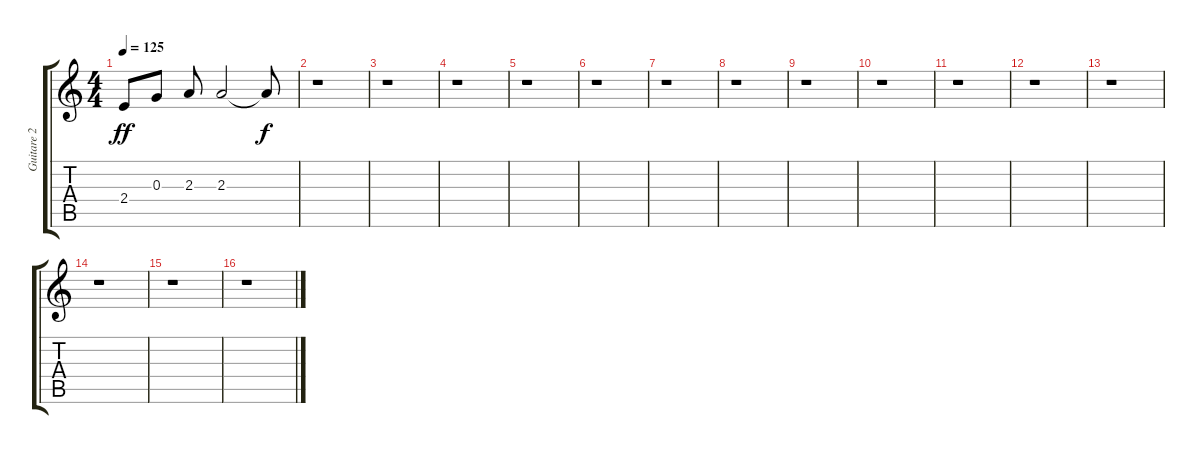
\track ("Guitare 2" "Guitare 2") {instrument overdrivenguitar}
\staff {score tabs}
\tuning (E4 B3 G3 D3 A2 E2) {hide}
\ts (4 4)
\tempo 125
\clef g2
\ks c
2.4.8{dy ff} 0.3.8 2.3.8 2.3.2 2.3{t}.8{dy f} |
r.1 |
r.1 |
r.1 |
r.1 |
r.1 |
r.1 |
r.1 |
r.1 |
r.1 |
r.1 |
r.1 |
r.1 |
r.1 |
r.1 |
r.1
